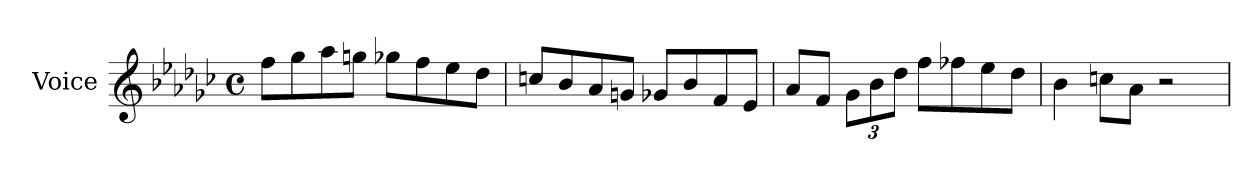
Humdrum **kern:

**kern
*part1
*staff1
*I"Voice
*I'Voice
*clefG2
*k[b-e-a-d-g-c-]
*M4/4
*met(c)
=1
8ff\L
8gg-\
8aa-\
8ggn\J
8gg-X\L
8ff\
8ee-\
8dd-\J
=2
8ccn/L
8b-/
8a-/
8gn/J
8g-X/L
8b-/
8f/
8e-/J
=3
8a-/L
8f/J
12g-\L
12b-\
12dd-\J
8ff\L
8ff-X\
8ee-\
8dd-\J
=4
4b-\
8ccn\L
8a-\J
2rcc
=
*-
